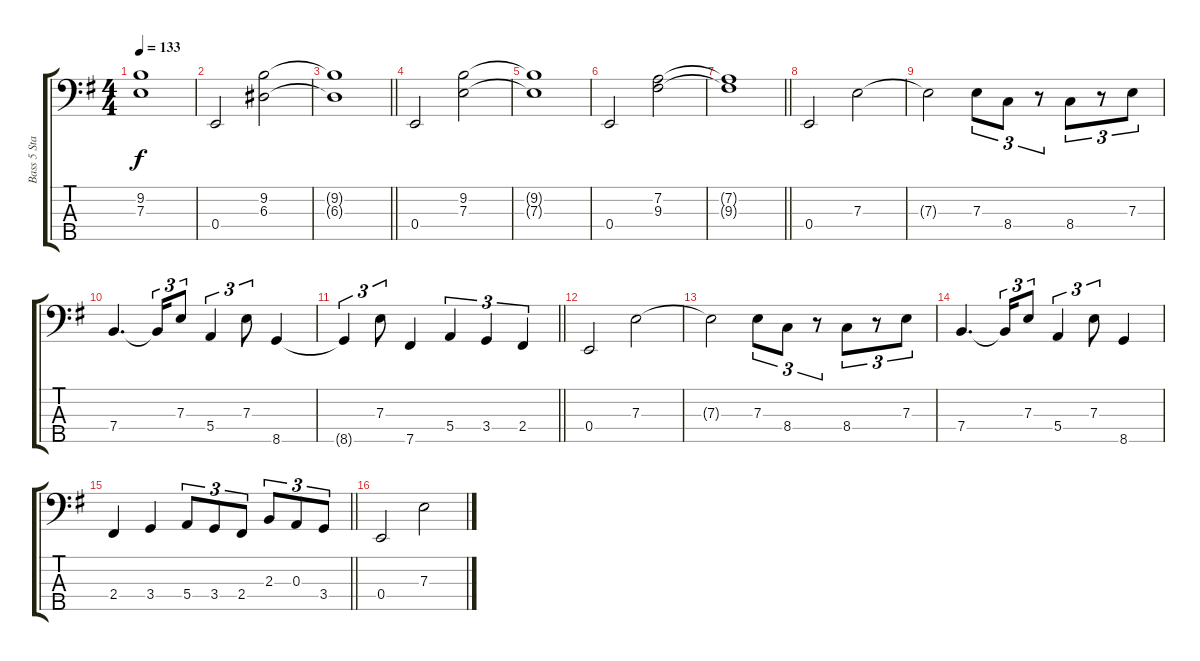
\track ("Bass 5 Standard" "Bass 5 Sta") {instrument electricbassfinger}
\staff {score tabs}
\tuning (G2 D2 A1 E1 B0) {hide}
\ts (4 4)
\tempo 133
\clef f4
\ks eminor
(9.2{t} 7.3{t}).1{dy f} |
0.4.2 (9.2 6.3).2 |
\barLineRight lightlight
(9.2{t} 6.3{t}).1 |
0.4.2 (9.2 7.3).2 |
(9.2{t} 7.3{t}).1 |
0.4.2 (7.2 9.3).2 |
\barLineRight lightlight
(7.2{t} 9.3{t}).1 |
\section ("" "")
0.4.2 7.3.2 |
7.3{t}.2 7.3.8{tu (3 2)} 8.4.8{tu (3 2)} r.8{tu (3 2)} 8.4.8{tu (3 2)} r.8{tu (3 2)} 7.3.8{tu (3 2)} |
7.4.4{d} 7.4{t}.16{tu (3 2)} 7.3.8{tu (3 2)} 5.4.4{tu (3 2)} 7.3.8{tu (3 2)} 8.5.4 |
\barLineRight lightlight
8.5{t}.4{tu (3 2)} 7.3.8{tu (3 2)} 7.5.4 5.4.4{tu (3 2)} 3.4.4{tu (3 2)} 2.4.4{tu (3 2)} |
0.4.2 7.3.2 |
7.3{t}.2 7.3.8{tu (3 2)} 8.4.8{tu (3 2)} r.8{tu (3 2)} 8.4.8{tu (3 2)} r.8{tu (3 2)} 7.3.8{tu (3 2)} |
7.4.4{d} 7.4{t}.16{tu (3 2)} 7.3.8{tu (3 2)} 5.4.4{tu (3 2)} 7.3.8{tu (3 2)} 8.5.4 |
\barLineRight lightlight
2.4.4 3.4.4 5.4.8{tu (3 2)} 3.4.8{tu (3 2)} 2.4.8{tu (3 2)} 2.3.8{tu (3 2)} 0.3.8{tu (3 2)} 3.4.8{tu (3 2)} |
0.4.2 7.3.2
